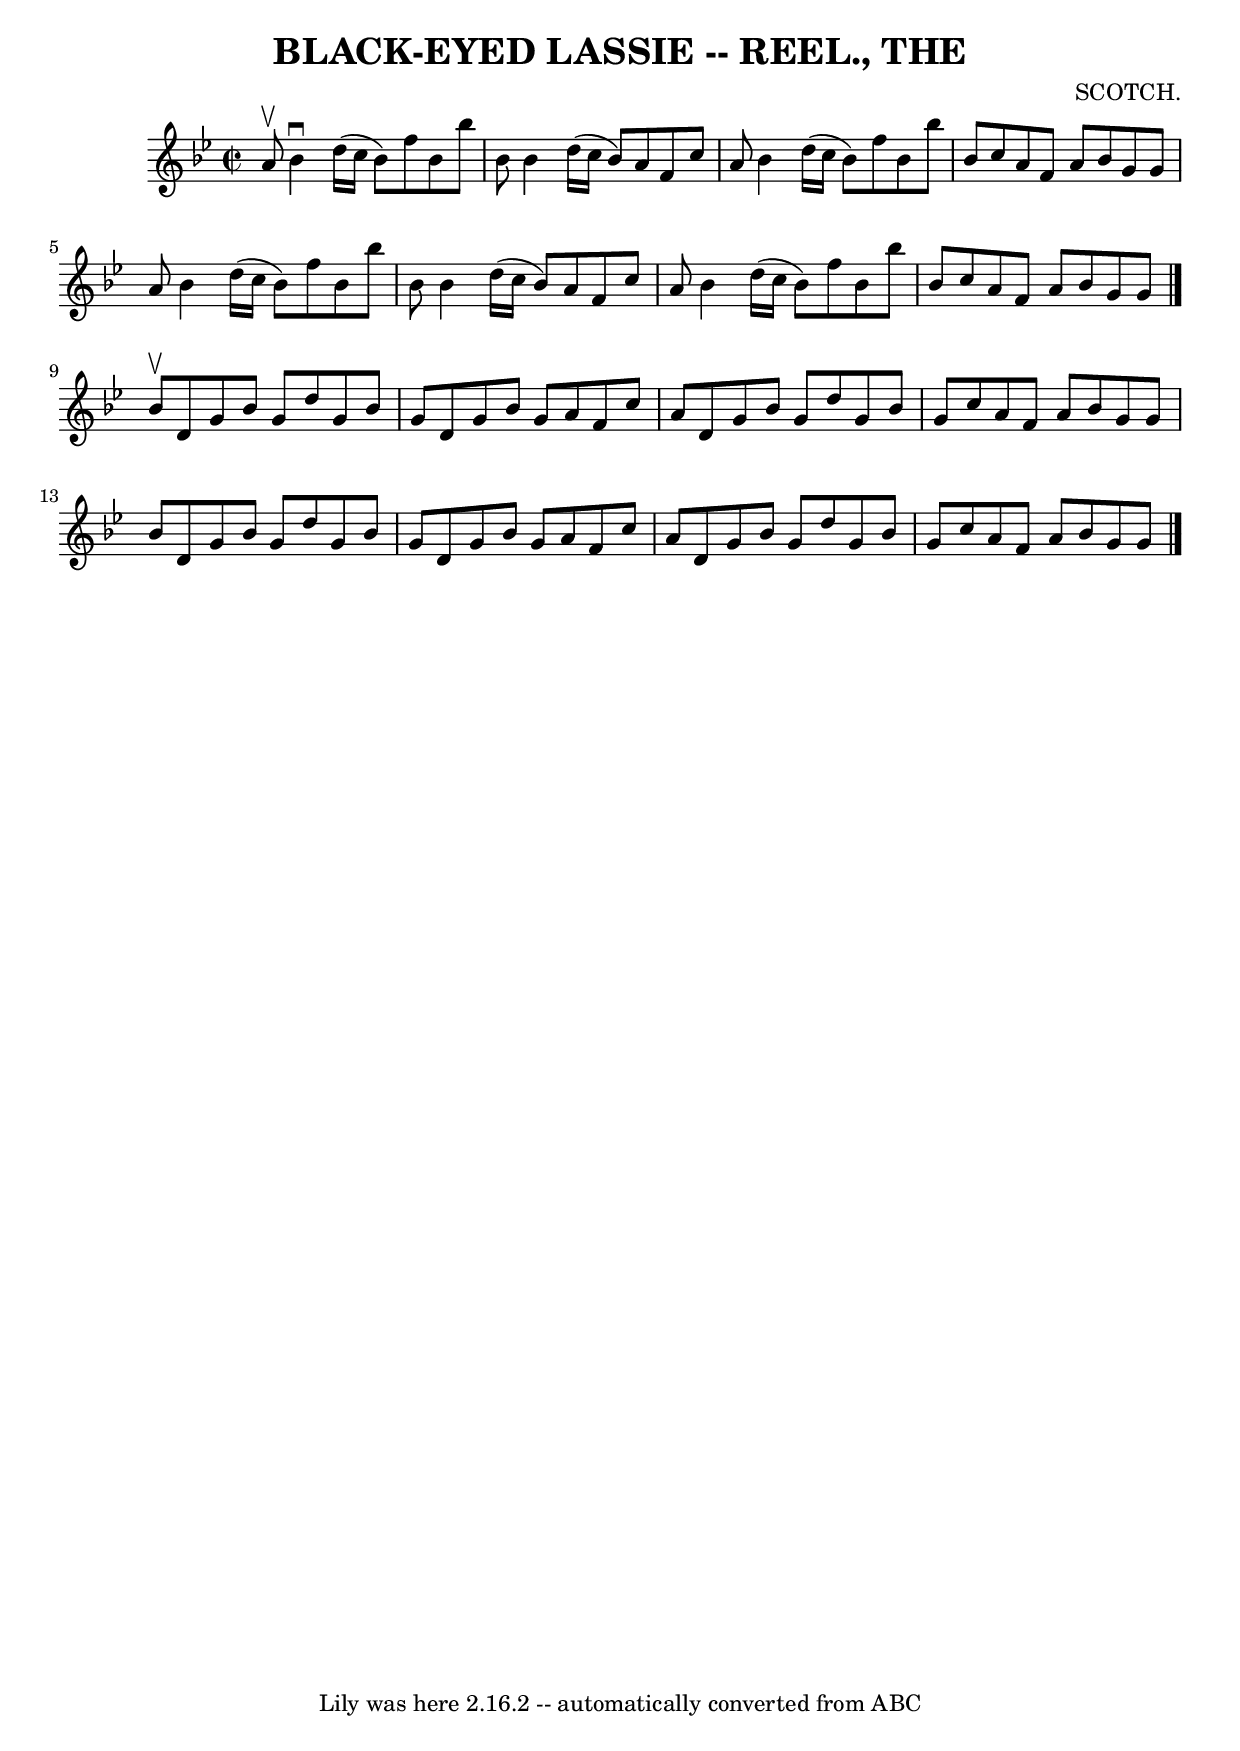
\version "2.16.2"
\include "Mammoth.ily"
\header {
  %% book = "Coles 43.1"
  composer = "SCOTCH."
  crossRefNumber = "1"
  footnotes = ""
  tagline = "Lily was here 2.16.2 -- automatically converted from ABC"
  title = "BLACK-EYED LASSIE -- REEL., THE"

}
voicedefault =  {


  \override Staff.TimeSignature #'style = #'C
  \time 2/2 
  \key bes \major a'8^\upbow |
  bes'4^\downbow d''16 (
  c''16 bes'8) f''8 bes'8 bes''8 bes'8  |
  bes'4    
  d''16 (c''16 bes'8) a'8 f'8 c''8 a'8  |
  bes'4    
  d''16 (c''16 bes'8) f''8 bes'8 bes''8 bes'8  |
  
  c''8 a'8 f'8 a'8 bes'8 g'8 g'8 a'8  |
  bes'4    
  d''16 (c''16 bes'8) f''8 bes'8 bes''8 bes'8  |
  
  bes'4 d''16 (c''16 bes'8) a'8 f'8 c''8 a'8  |
  
  bes'4 d''16 (c''16 bes'8) f''8 bes'8 bes''8 bes'8  
  |
  c''8 a'8 f'8 a'8 bes'8 g'8 g'8  \bar "|."     
  bes'8^\upbow |
  d'8 g'8 bes'8 g'8 d''8 g'8 bes'8    
  g'8  |
  d'8 g'8 bes'8 g'8 a'8 f'8 c''8 a'8  
  |
  d'8 g'8 bes'8 g'8 d''8 g'8 bes'8 g'8  |
  
  c''8 a'8 f'8 a'8 bes'8 g'8 g'8 bes'8  |
  d'8    
  g'8 bes'8 g'8 d''8 g'8 bes'8 g'8  |
  d'8 g'8    
  bes'8 g'8 a'8 f'8 c''8 a'8  |
  d'8 g'8 bes'8    
  g'8 d''8 g'8 bes'8 g'8  |
  c''8 a'8 f'8 a'8    
  bes'8 g'8 g'8  \bar "|."   

}

\score{
  <<

    \context Staff="default"
    {
      \voicedefault 
      
    }

  >>
  \layout {
    
  }
  \midi {
  }

}
